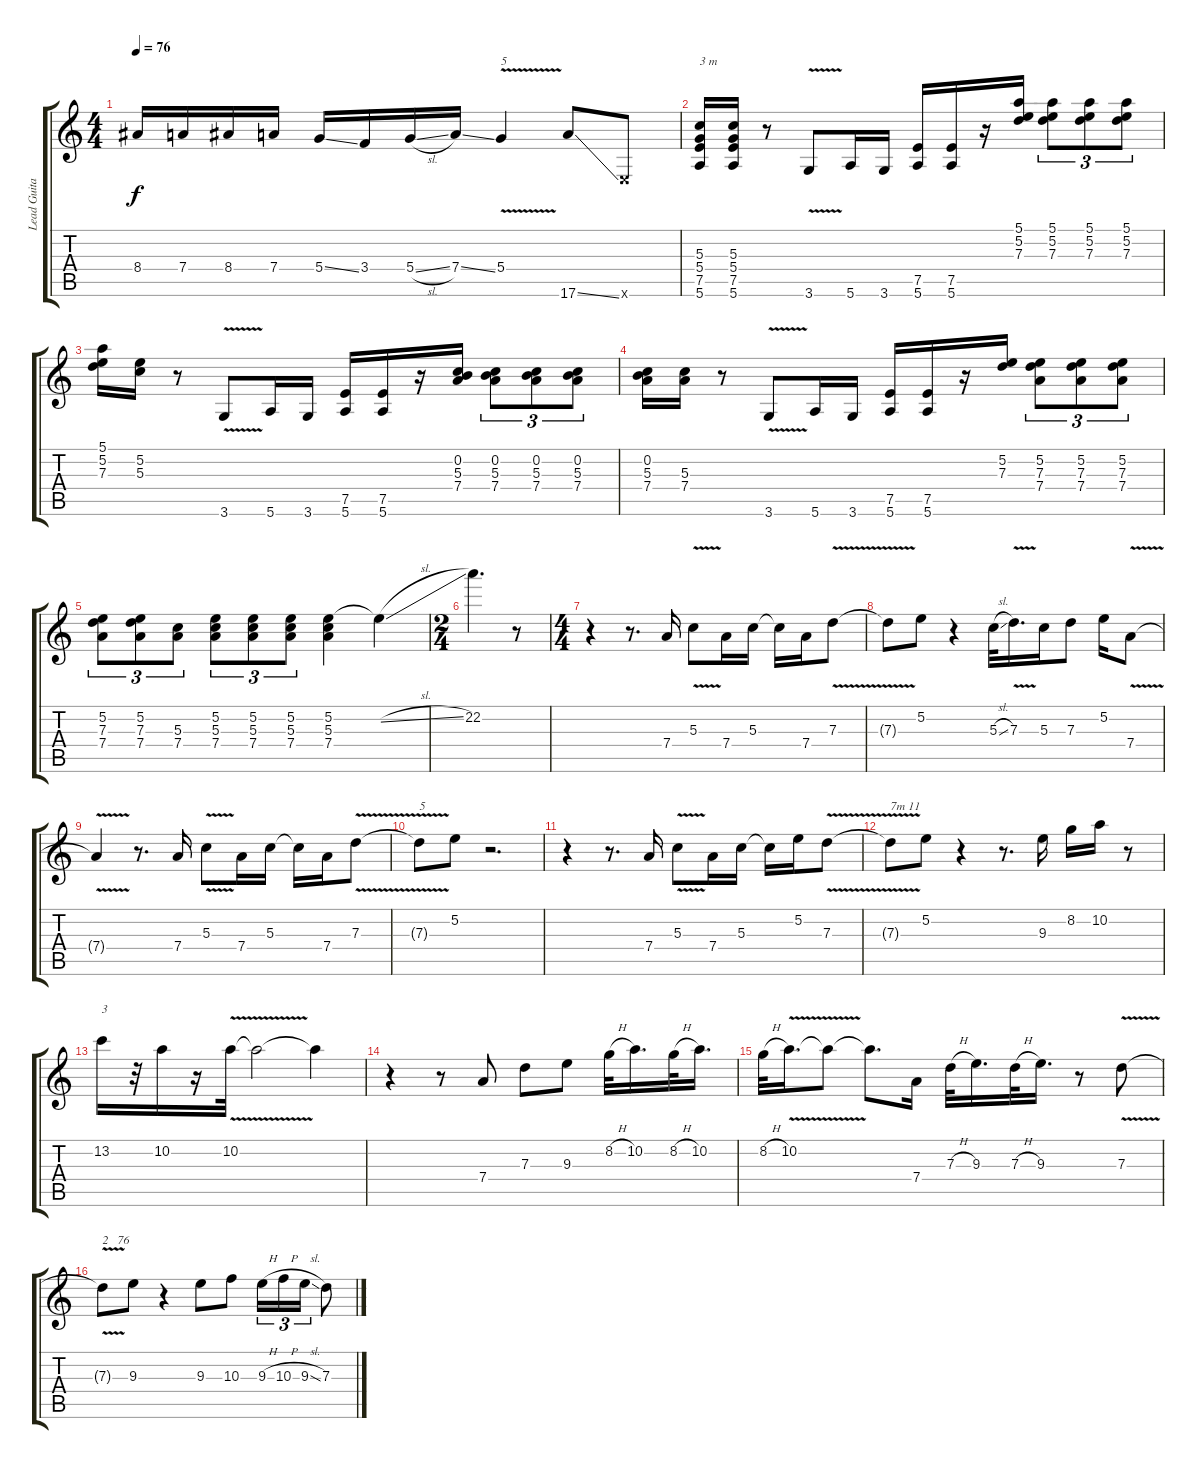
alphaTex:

\track ("Lead Guitar" "Lead Guita") {instrument distortionguitar}
\staff {score tabs}
\tuning (E4 B3 G3 D3 A2 E2) {hide}
\ts (4 4)
\tempo 76
\clef g2
\ks c
8.4.16{txt "" dy f} 7.4.16 8.4.16 7.4.16 5.4{ss}.16 3.4.16 5.4{sl}.16 7.4{ss}.16 5.4{v}.4{txt "5"} 17.6{ss}.8 0.6{x}.8 |
(5.3 5.4 7.5 5.6).16{txt "3 m"} (5.3 5.4 7.5 5.6).16 r.8 3.6{v}.8 5.6.16 3.6.16 (7.5 5.6).16 (7.5 5.6).16 r.16 (5.1 5.2 7.3).16 (5.1 5.2 7.3).8{tu (3 2)} (5.1 5.2 7.3).8{tu (3 2)} (5.1 5.2 7.3).8{tu (3 2)} |
(5.1 5.2 7.3).16 (5.2 5.3).16 r.8 3.6{v}.8 5.6.16 3.6.16 (7.5 5.6).16 (7.5 5.6).16 r.16 (0.2 5.3 7.4).16 (0.2 5.3 7.4).8{tu (3 2)} (0.2 5.3 7.4).8{tu (3 2)} (0.2 5.3 7.4).8{tu (3 2)} |
(0.2 5.3 7.4).16 (5.3 7.4).16 r.8 3.6{v}.8 5.6.16 3.6.16 (7.5 5.6).16 (7.5 5.6).16 r.16 (5.2 7.3).16{txt ""} (5.2 7.3 7.4).8{tu (3 2)} (5.2 7.3 7.4).8{tu (3 2)} (5.2 7.3 7.4).8{tu (3 2)} |
(5.2 7.3 7.4).8{tu (3 2)} (5.2 7.3 7.4).8{tu (3 2)} (5.3 7.4).8{tu (3 2)} (5.2 5.3 7.4).8{tu (3 2)} (5.2 5.3 7.4).8{tu (3 2)} (5.2 5.3 7.4).8{tu (3 2)} (5.2 5.3 7.4).4 5.2{sl t}.4 |
\ts (2 4)
22.2.4{d} r.8 |
\ts (4 4)
r.4{txt ""} r.8{d} 7.4.16 5.3{v}.8 7.4.16 5.3.16 5.3{t}.16 7.4.16 7.3{v}.8 |
7.3{t}.8{txt ""} 5.2.8 r.4 5.3{sl}.32 7.3{v}.16{d} 5.3.16 7.3.8 5.2.16 7.4{v}.8 |
7.4{t}.4{txt ""} r.8{d} 7.4.16 5.3{v}.8 7.4.16 5.3.16 5.3{t}.16 7.4.16 7.3{v}.8 |
7.3{t}.8{txt "5"} 5.2.8 r.2{d} |
r.4{txt ""} r.8{d} 7.4.16 5.3{v}.8 7.4.16 5.3.16 5.3{t}.16 5.2.16 7.3{v}.8 |
7.3{t}.8{txt "7m 11"} 5.2.8 r.4 r.8{d} 9.3.16 8.2.16 10.2.16 r.8 |
13.2.16{txt "3"} r.32 10.2.16 r.16 10.2{v}.32 10.2{t}.2 10.2{t}.4 |
r.4{txt ""} r.8 7.4.8 7.3.8 9.3.8 8.2{h}.32 10.2.16{d} 8.2{h}.32 10.2.16{d} |
8.2{h}.32{txt ""} 10.2{v}.16{d} 10.2{t}.8 10.2{t}.8{d} 7.4.16 7.3{h}.32 9.3.16{d} 7.3{h}.32 9.3.16{d} r.8 7.3{v}.8 |
7.3{t}.8{txt "2   76"} 9.3.8 r.4 9.3.8 10.3.8 9.3{h}.16{tu (3 2)} 10.3{h}.16{tu (3 2)} 9.3{sl}.16{tu (3 2)} 7.3.8
